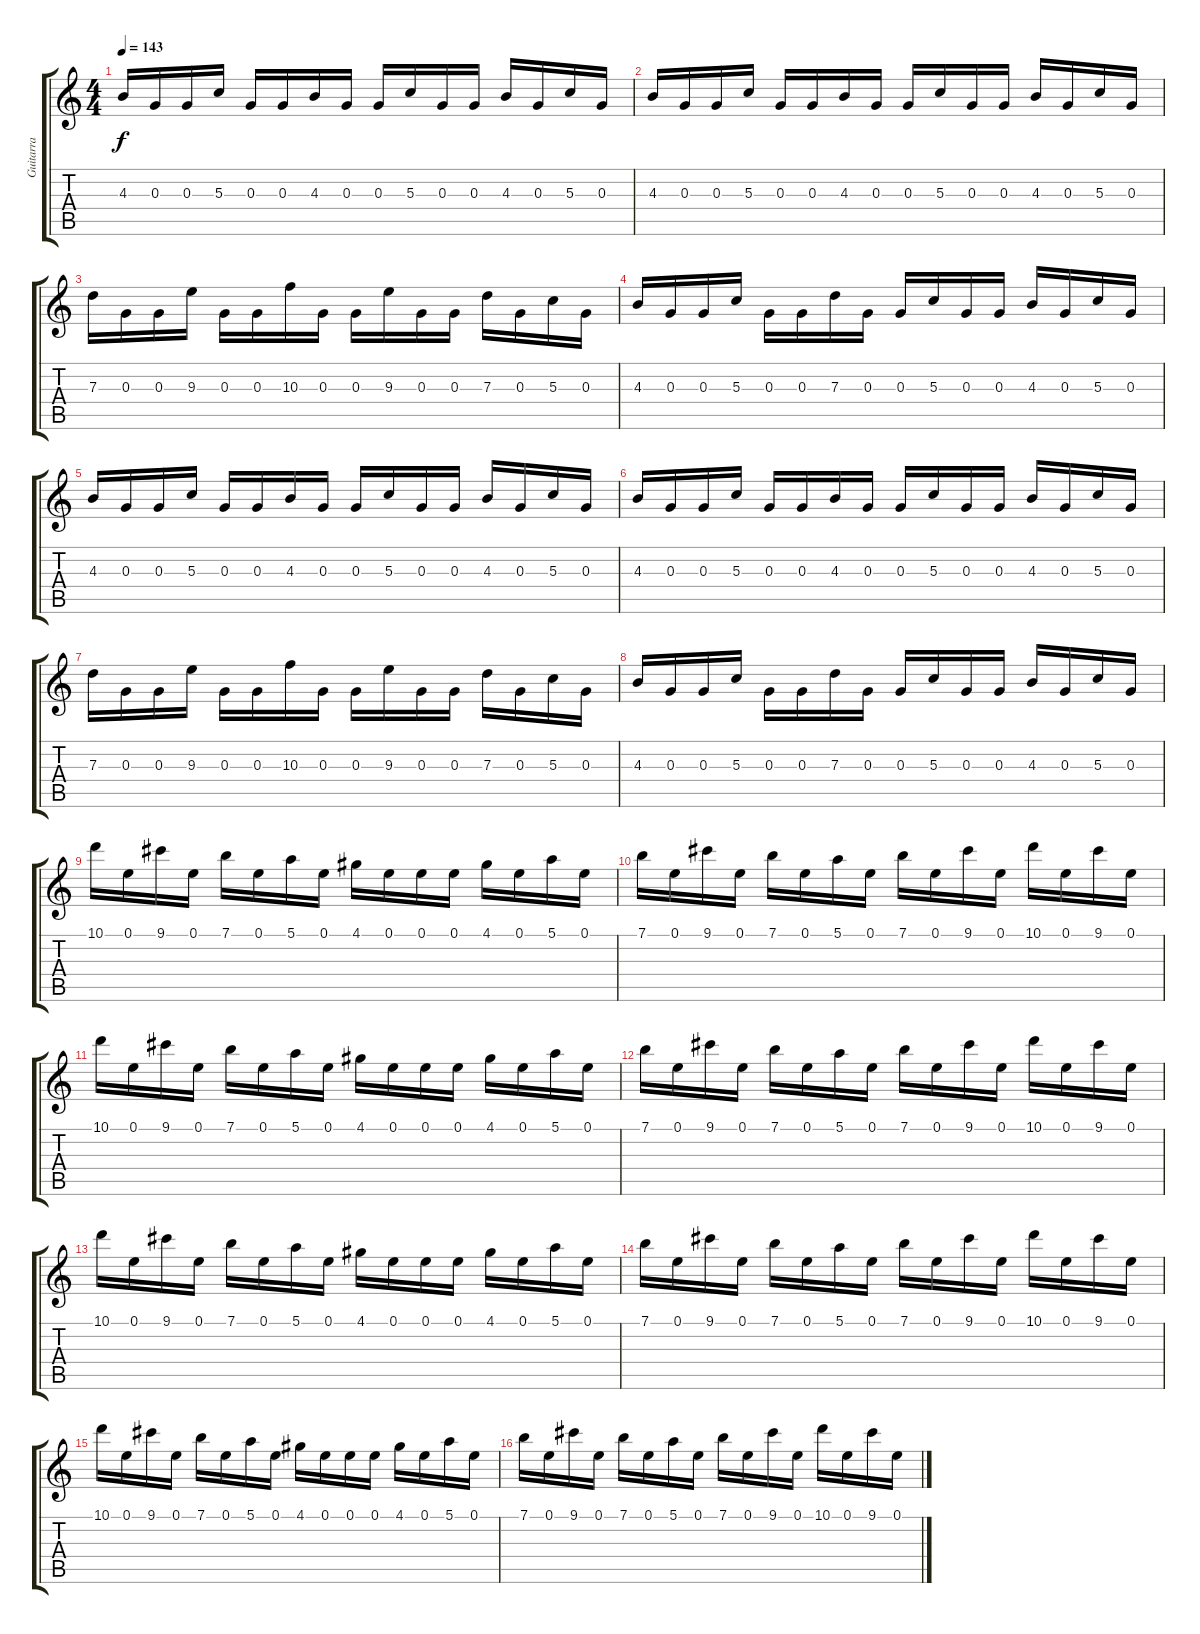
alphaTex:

\track ("Guitarra" "Guitarra") {instrument overdrivenguitar}
\staff {score tabs}
\tuning (E4 B3 G3 D3 A2 E2) {hide}
\ts (4 4)
\tempo 143
\clef g2
\ks c
4.3.16{dy f} 0.3.16 0.3.16 5.3.16 0.3.16 0.3.16 4.3.16 0.3.16 0.3.16 5.3.16 0.3.16 0.3.16 4.3.16 0.3.16 5.3.16 0.3.16 |
4.3.16 0.3.16 0.3.16 5.3.16 0.3.16 0.3.16 4.3.16 0.3.16 0.3.16 5.3.16 0.3.16 0.3.16 4.3.16 0.3.16 5.3.16 0.3.16 |
7.3.16 0.3.16 0.3.16 9.3.16 0.3.16 0.3.16 10.3.16 0.3.16 0.3.16 9.3.16 0.3.16 0.3.16 7.3.16 0.3.16 5.3.16 0.3.16 |
4.3.16 0.3.16 0.3.16 5.3.16 0.3.16 0.3.16 7.3.16 0.3.16 0.3.16 5.3.16 0.3.16 0.3.16 4.3.16 0.3.16 5.3.16 0.3.16 |
4.3.16 0.3.16 0.3.16 5.3.16 0.3.16 0.3.16 4.3.16 0.3.16 0.3.16 5.3.16 0.3.16 0.3.16 4.3.16 0.3.16 5.3.16 0.3.16 |
4.3.16 0.3.16 0.3.16 5.3.16 0.3.16 0.3.16 4.3.16 0.3.16 0.3.16 5.3.16 0.3.16 0.3.16 4.3.16 0.3.16 5.3.16 0.3.16 |
7.3.16 0.3.16 0.3.16 9.3.16 0.3.16 0.3.16 10.3.16 0.3.16 0.3.16 9.3.16 0.3.16 0.3.16 7.3.16 0.3.16 5.3.16 0.3.16 |
4.3.16 0.3.16 0.3.16 5.3.16 0.3.16 0.3.16 7.3.16 0.3.16 0.3.16 5.3.16 0.3.16 0.3.16 4.3.16 0.3.16 5.3.16 0.3.16 |
10.1.16 0.1.16 9.1.16 0.1.16 7.1.16 0.1.16 5.1.16 0.1.16 4.1.16 0.1.16 0.1.16 0.1.16 4.1.16 0.1.16 5.1.16 0.1.16 |
7.1.16 0.1.16 9.1.16 0.1.16 7.1.16 0.1.16 5.1.16 0.1.16 7.1.16 0.1.16 9.1.16 0.1.16 10.1.16 0.1.16 9.1.16 0.1.16 |
10.1.16 0.1.16 9.1.16 0.1.16 7.1.16 0.1.16 5.1.16 0.1.16 4.1.16 0.1.16 0.1.16 0.1.16 4.1.16 0.1.16 5.1.16 0.1.16 |
7.1.16 0.1.16 9.1.16 0.1.16 7.1.16 0.1.16 5.1.16 0.1.16 7.1.16 0.1.16 9.1.16 0.1.16 10.1.16 0.1.16 9.1.16 0.1.16 |
10.1.16 0.1.16 9.1.16 0.1.16 7.1.16 0.1.16 5.1.16 0.1.16 4.1.16 0.1.16 0.1.16 0.1.16 4.1.16 0.1.16 5.1.16 0.1.16 |
7.1.16 0.1.16 9.1.16 0.1.16 7.1.16 0.1.16 5.1.16 0.1.16 7.1.16 0.1.16 9.1.16 0.1.16 10.1.16 0.1.16 9.1.16 0.1.16 |
10.1.16 0.1.16 9.1.16 0.1.16 7.1.16 0.1.16 5.1.16 0.1.16 4.1.16 0.1.16 0.1.16 0.1.16 4.1.16 0.1.16 5.1.16 0.1.16 |
7.1.16 0.1.16 9.1.16 0.1.16 7.1.16 0.1.16 5.1.16 0.1.16 7.1.16 0.1.16 9.1.16 0.1.16 10.1.16 0.1.16 9.1.16 0.1.16
